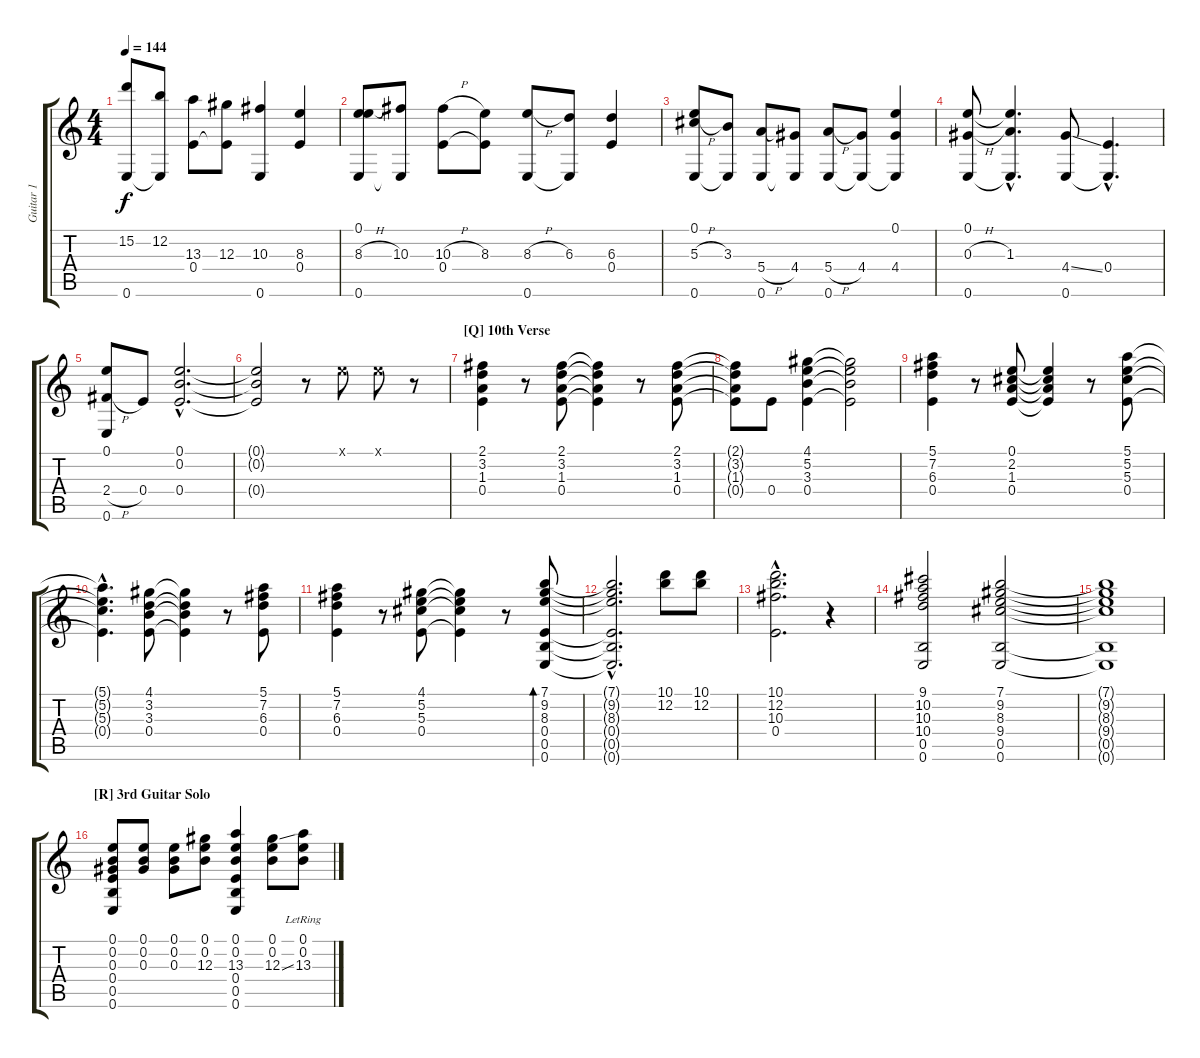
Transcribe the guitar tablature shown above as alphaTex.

\track ("Guitar 1" "Guitar 1") {instrument acousticguitarsteel}
\staff {score tabs}
\tuning (E4 B3 Ab3 E3 B2 E2) {hide}
\ts (4 4)
\tempo 144
\clef g2
\ks c
(15.2 0.6).8{dy f} (12.2 0.6{t}).8 (13.3 0.4).8 (12.3 0.4{t}).8 (10.3 0.6).4 (8.3 0.4).4 |
(0.1 8.3{h} 0.6).8 (10.3 0.6{t}).8 (10.3{h} 0.4).8 (8.3 0.4{t}).8 (8.3{h} 0.6).8 (6.3 0.6{t}).8 (6.3 0.4).4 |
(0.1 5.3{h} 0.6).8 (3.3 0.6{t}).8 (5.4{h} 0.6).8 (4.4 0.6{t}).8 (5.4{h} 0.6).8 (4.4 0.6{t}).8 (0.1 4.4 0.6{t}).4 |
(0.1 0.3{h} 0.6).8 (0.1{hac t} 1.3{hac} 0.6{hac t}).4{d} (4.4{ss} 0.6).8 (0.4{hac} 0.6{hac t}).4{d} |
(0.1 2.4{h} 0.6).8 0.4.8 (0.1{hac} 0.2{hac} 0.4{hac}).2{d} |
(0.1{t} 0.2{t} 0.4{t}).2 r.8 0.1{x}.8 0.1{x}.8 r.8 |
\section ("" "[Q] 10th Verse")
(2.1 3.2 1.3 0.4).4 r.8 (2.1 3.2 1.3 0.4).8 (2.1{t} 3.2{t} 1.3{t} 0.4{t}).4 r.8 (2.1 3.2 1.3 0.4).8 |
(2.1{t} 3.2{t} 1.3{t} 0.4{t}).8 0.4.8 (4.1 5.2 3.3 0.4).4 (4.1{t} 5.2{t} 3.3{t} 0.4{t}).2 |
(5.1 7.2 6.3 0.4).4 r.8 (0.1 2.2 1.3 0.4).8 (0.1{t} 2.2{t} 1.3{t} 0.4{t}).4 r.8 (5.1 5.2 5.3 0.4).8 |
(5.1{hac t} 5.2{hac t} 5.3{hac t} 0.4{hac t}).4{d} (4.1 3.2 3.3 0.4).8 (4.1{t} 3.2{t} 3.3{t} 0.4{t}).4 r.8 (5.1 7.2 6.3 0.4).8 |
(5.1 7.2 6.3 0.4).4 r.8 (4.1 5.2 5.3 0.4).8 (4.1{t} 5.2{t} 5.3{t} 0.4{t}).4 r.8 (7.1 9.2 8.3 0.4 0.5 0.6).8{bd 120} |
(7.1{hac t} 9.2{hac t} 8.3{hac t} 0.4{hac t} 0.5{hac t} 0.6{hac t}).2{d} (10.1 12.2).8 (10.1 12.2).8 |
(10.1{hac} 12.2{hac} 10.3{hac} 0.4{hac}).2{d} r.4 |
(9.1 10.2 10.3 10.4 0.5 0.6).2 (7.1 9.2 8.3 9.4 0.5 0.6).2 |
(7.1{t} 9.2{t} 8.3{t} 9.4{t} 0.5{t} 0.6{t}).1 |
\section ("" "[R] 3rd Guitar Solo")
(0.1 0.2 0.3 0.4 0.5 0.6).8 (0.1 0.2 0.3).8 (0.1 0.2 0.3).8 (0.1 0.2 12.3).8 (0.1 0.2 13.3 0.4 0.5 0.6).4 (0.1 0.2 12.3{ss}).8 (0.1{lr} 0.2{lr} 13.3{h}).8
